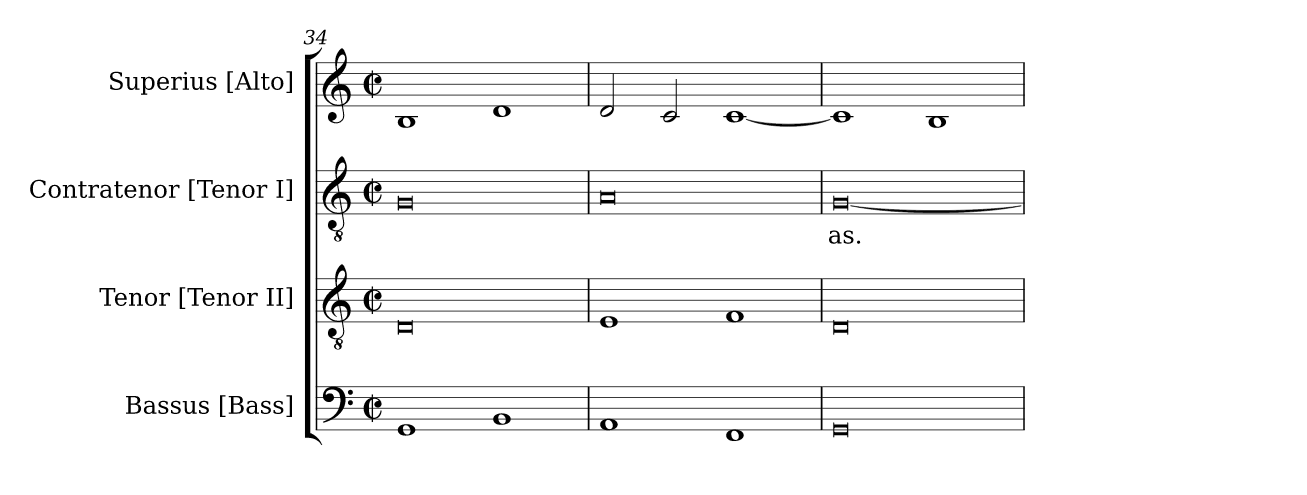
**kern	**text	**kern	**text	**kern	**text	**kern	**text
*part4	*part4	*part3	*part3	*part2	*part2	*part1	*part1
*staff4	*staff4	*staff3	*staff3	*staff2	*staff2	*staff1	*staff1
*I"Bassus  [Bass]	*	*I"Tenor  [Tenor II]	*	*I"Contratenor  [Tenor I]	*	*I"Superius  [Alto]	*
*clefF4	*	*clefGv2	*	*clefGv2	*	*clefG2	*
*k[]	*	*k[]	*	*k[]	*	*k[]	*
*C:	*	*C:	*	*C:	*	*C:	*
*M2/2	*	*M2/2	*	*M2/2	*	*M2/2	*
*met(c|)	*	*met(c|)	*	*met(c|)	*	*met(c|)	*
=34	=34	=34	=34	=34	=34	=34	=34
!	!LO:LY:b:rj	!	!LO:LY:b:rj	!	!LO:LY:b:rj	!	!LO:LY:b:rj
1GG	--	0D	--	0G	--	1B	--
!	!LO:LY:b:rj	!	!	!	!	!	!LO:LY:b:rj
1BB	--	.	.	.	.	1d	--
=35	=35	=35	=35	=35	=35	=35	=35
!	!LO:LY:b:rj	!	!LO:LY:b:rj	!	!LO:LY:b:rj	!	!LO:LY:b:rj
1AA	--	1E	--	0A	--	2d/	--
!	!	!	!	!	!	!	!LO:LY:b:rj
.	.	.	.	.	.	2c/	--
!	!LO:LY:b:rj	!	!LO:LY:b:rj	!	!	!	!LO:LY:b:rj
1FF	--	1F	--	.	.	[<1c	--
=36	=36	=36	=36	=36	=36	=36	=36
!	!LO:LY:b:rj	!	!LO:LY:b:rj	!	!LO:LY:b:rj	!	!LO:LY:b:rj
0GG	--	0D	--	[<0G	-as.	1c]	--
!	!	!	!	!	!	!	!LO:LY:b:rj
.	.	.	.	.	.	1B	--
=	=	=	=	=	=	=	=
*-	*-	*-	*-	*-	*-	*-	*-
